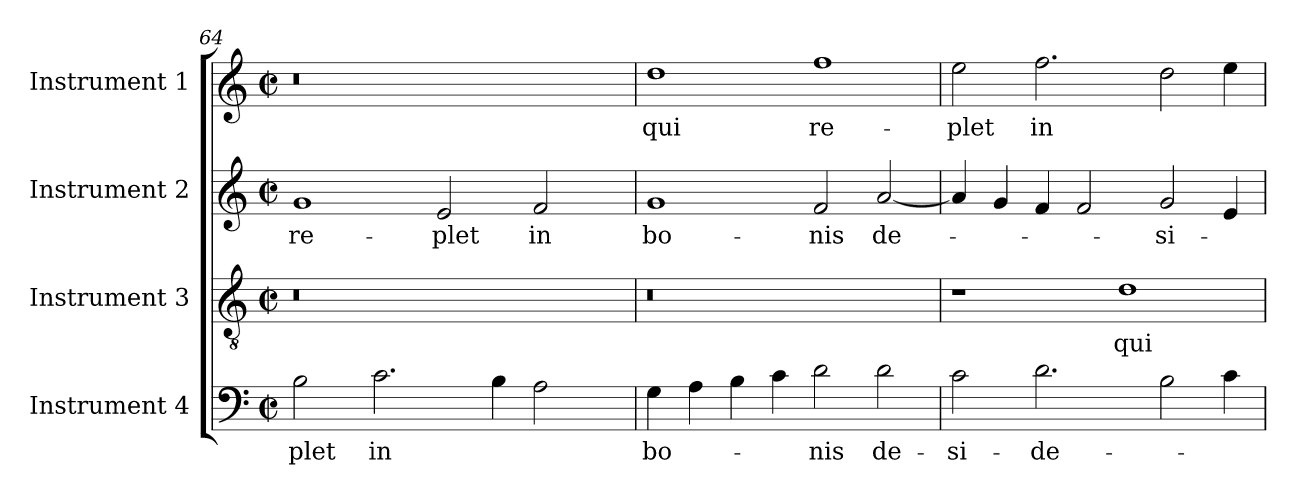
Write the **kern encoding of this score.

**kern	**text	**kern	**text	**kern	**text	**kern	**text
*part4	*part4	*part3	*part3	*part2	*part2	*part1	*part1
*staff4	*staff4	*staff3	*staff3	*staff2	*staff2	*staff1	*staff1
*I"Instrument 4	*	*I"Instrument 3	*	*I"Instrument 2	*	*I"Instrument 1	*
*clefF4	*	*clefGv2	*	*clefG2	*	*clefG2	*
*M2/2	*	*M2/2	*	*M2/2	*	*M2/2	*
*met(c|)	*	*met(c|)	*	*met(c|)	*	*met(c|)	*
=64	=64	=64	=64	=64	=64	=64	=64
!	!	!	!	!	!	!LO:TX:a:Bi:t=Who replentisheth thydesire in good things,	!
!	!LO:LY:b:cj	!	!	!	!LO:LY:b:cj	!	!
*	*	*	*	*	*	*^	*
2B\	-plet	0r	.	1g	re-	0r	16..ryy	.
.	.	.	.	.	.	.	1ryy	.
!	!LO:LY:b:cj	!	!	!	!	!	!	!
2.c\	in	.	.	.	.	.	.	.
!	!	!	!	!	!LO:LY:b:cj	!	!	!
.	.	.	.	2e/	-plet	.	.	.
.	.	.	.	.	.	.	2ryy	.
4B\	.	.	.	.	.	.	.	.
!	!	!	!	!	!LO:LY:b:cj	!	!	!
2A\	.	.	.	2f/	in	.	.	.
.	.	.	.	.	.	.	4ryy	.
.	.	.	.	.	.	.	8ryy	.
.	.	.	.	.	.	.	64ryy	.
=65	=65	=65	=65	=65	=65	=65	=65	=65
!	!LO:LY:b:cj	!	!	!	!LO:LY:b:cj	!	!	!LO:LY:b:cj
*	*	*	*	*	*	*v	*v	*
4G\	bo-	0r	.	1g	bo-	1dd	qui
4A\	.	.	.	.	.	.	.
4B\	.	.	.	.	.	.	.
4c\	.	.	.	.	.	.	.
!	!LO:LY:b:cj	!	!	!	!LO:LY:b:cj	!	!LO:LY:b:cj
2d\	-nis	.	.	2f/	-nis	1ff	re-
!	!LO:LY:b:cj	!	!	!	!LO:LY:b:cj	!	!
2d\	de-	.	.	[<2a/	de-	.	.
=66	=66	=66	=66	=66	=66	=66	=66
!	!LO:LY:b:cj	!	!	!	!	!	!LO:LY:b:cj
2c\	-si-	1r	.	4a/]	.	2ee\	-plet
.	.	.	.	4g/	.	.	.
!	!LO:LY:b:cj	!	!	!	!	!	!LO:LY:b:cj
2.d\	-de-	.	.	4f/	.	2.ff\	in
.	.	.	.	2f/	.	.	.
!	!	!	!LO:LY:b:cj	!	!	!	!
.	.	1d	qui	.	.	.	.
!	!	!	!	!	!LO:LY:b:cj	!	!
2B\	.	.	.	2g/	-si-	2dd\	.
4c\	.	.	.	4e/	.	4ee\	.
=	=	=	=	=	=	=	=
*-	*-	*-	*-	*-	*-	*-	*-
